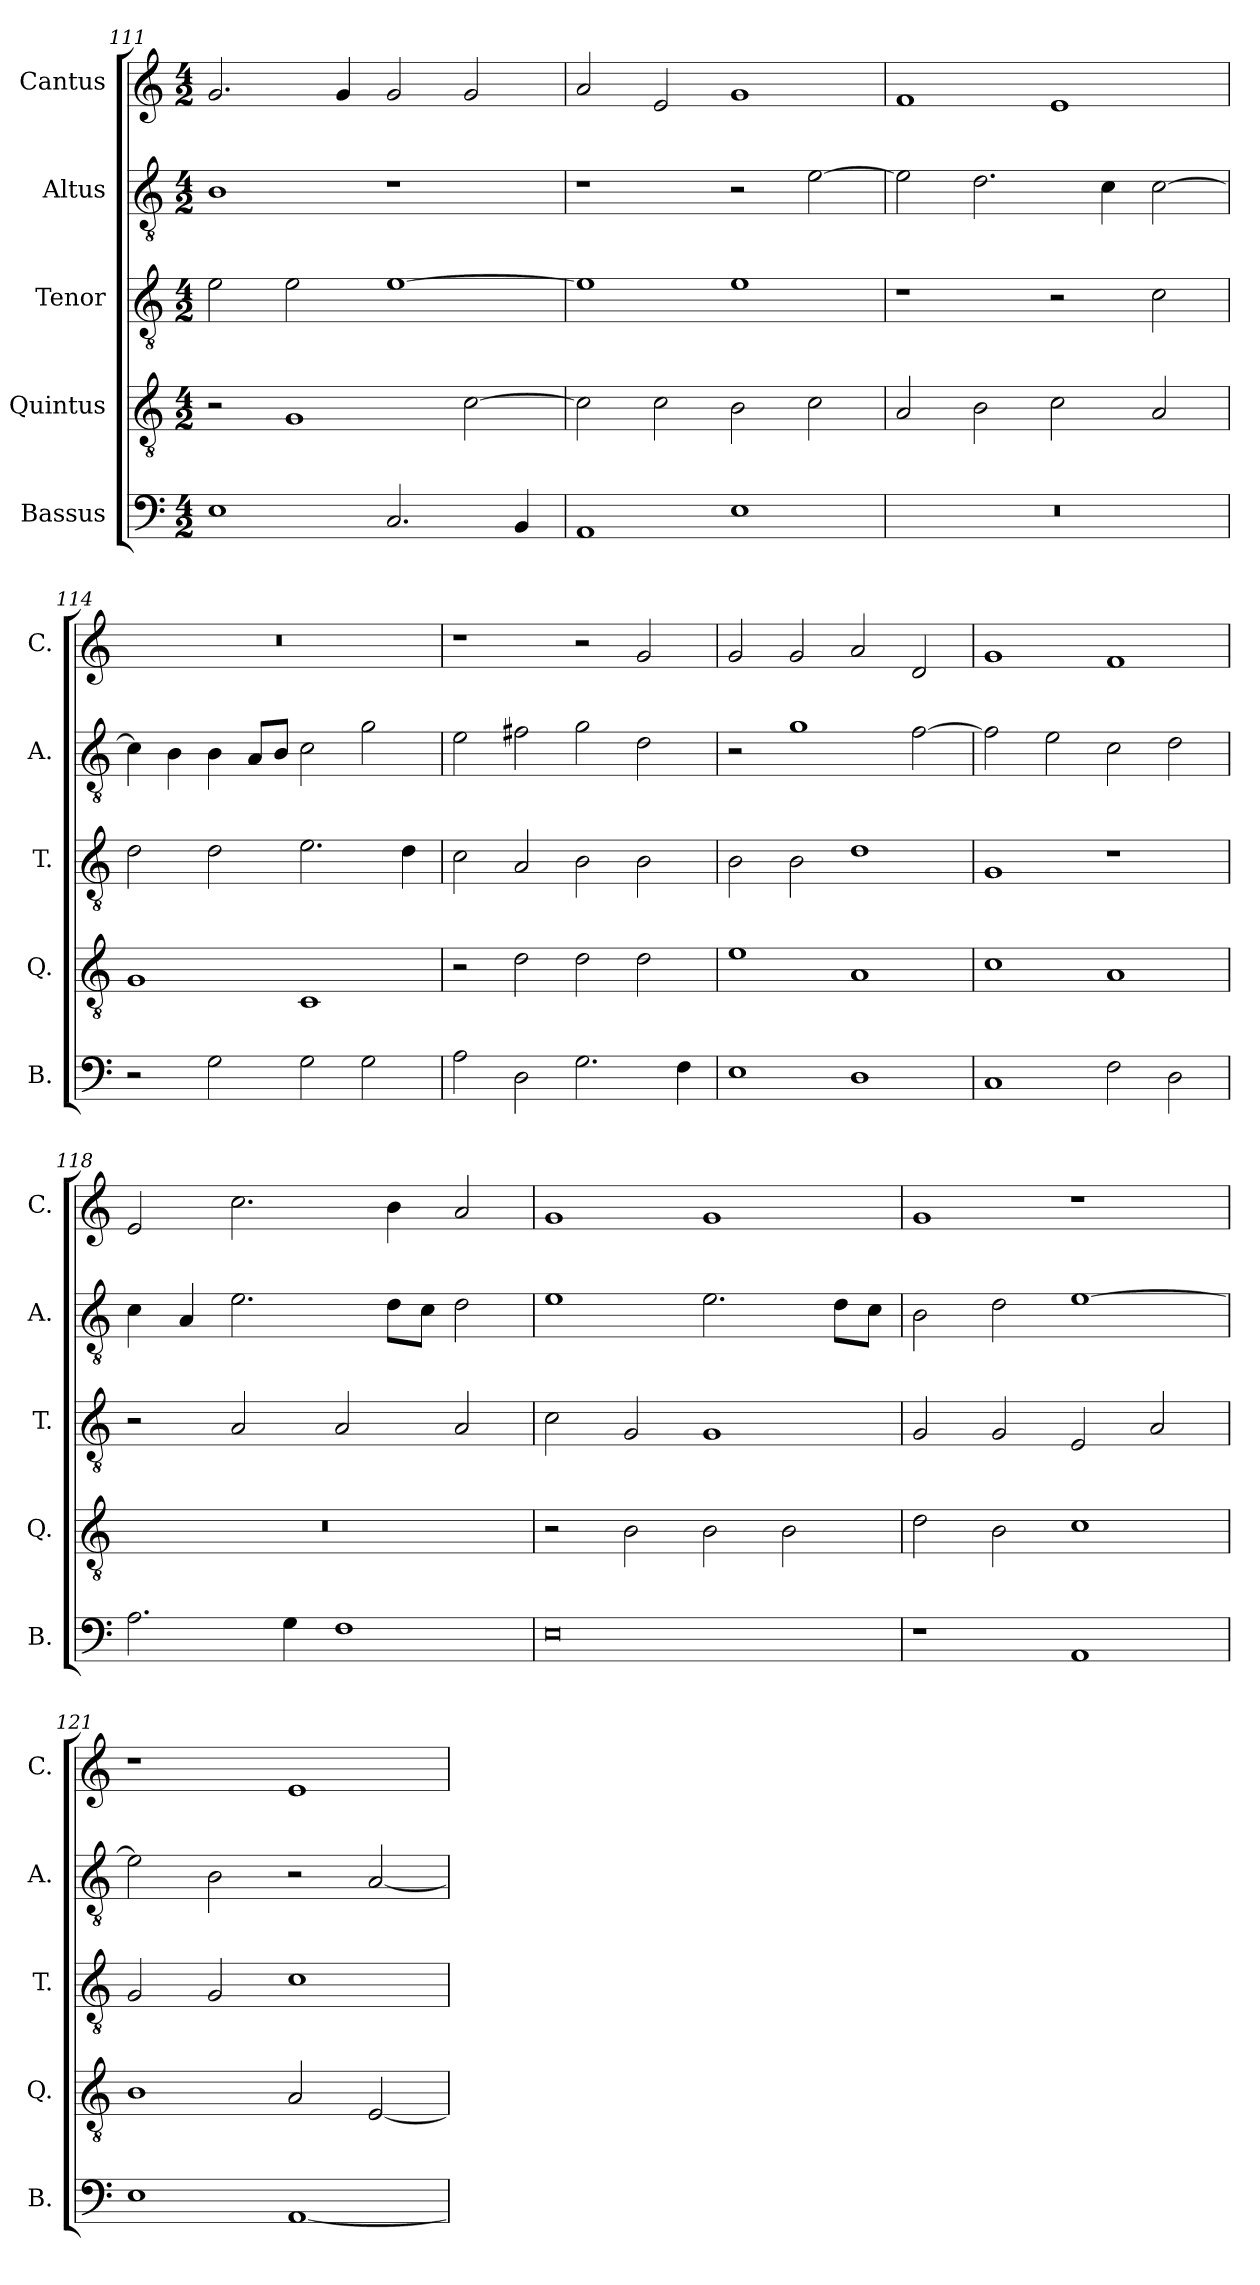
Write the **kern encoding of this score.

**kern	**kern	**kern	**kern	**kern
*part5	*part4	*part3	*part2	*part1
*staff5	*staff4	*staff3	*staff2	*staff1
*I"Bassus	*I"Quintus	*I"Tenor	*I"Altus	*I"Cantus
*I'B.	*I'Q.	*I'T.	*I'A.	*I'C.
*clefF4	*clefGv2	*clefGv2	*clefGv2	*clefG2
*k[]	*k[]	*k[]	*k[]	*k[]
*M4/2	*M4/2	*M4/2	*M4/2	*M4/2
=111	=111	=111	=111	=111
1E	2r	2e\	1B	2.g/
.	1G	2e\	.	.
.	.	.	.	4g/
2.C/	.	[1e	1r	2g/
.	[2c\	.	.	2g/
4BB/	.	.	.	.
=112	=112	=112	=112	=112
1AA	2c\]	1e]	1r	2a/
.	2c\	.	.	2e/
1E	2B\	1e	2r	1g
.	2c\	.	[2e\	.
=113	=113	=113	=113	=113
0r	2A/	1r	2e\]	1f
.	2B\	.	2.d\	.
.	2c\	2r	.	1e
.	.	.	4c\	.
.	2A/	2c\	[2c\	.
=114	=114	=114	=114	=114
2r	1G	2d\	4c\]	0r
.	.	.	4B\	.
2G\	.	2d\	4B\	.
.	.	.	8A/L	.
.	.	.	8B/J	.
2G\	1C	2.e\	2c\	.
2G\	.	.	2g\	.
.	.	4d\	.	.
=115	=115	=115	=115	=115
2A\	2r	2c\	2e\	1r
2D\	2d\	2A/	2f#X\	.
2.G\	2d\	2B\	2g\	2r
.	2d\	2B\	2d\	2g/
4F\	.	.	.	.
=116	=116	=116	=116	=116
1E	1e	2B\	2r	2g/
.	.	2B\	1g	2g/
1D	1A	1d	.	2a/
.	.	.	[2f\	2d/
=117	=117	=117	=117	=117
1C	1c	1G	2f\]	1g
.	.	.	2e\	.
2F\	1A	1r	2c\	1f
2D\	.	.	2d\	.
=118	=118	=118	=118	=118
2.A\	0r	2r	4c\	2e/
.	.	.	4A/	.
.	.	2A/	2.e\	2.cc\
4G\	.	.	.	.
1F	.	2A/	.	.
.	.	.	8d\L	4b\
.	.	.	8c\J	.
.	.	2A/	2d\	2a/
=119	=119	=119	=119	=119
0E	2r	2c\	1e	1g
.	2B\	2G/	.	.
.	2B\	1G	2.e\	1g
.	2B\	.	.	.
.	.	.	8d\L	.
.	.	.	8c\J	.
=120	=120	=120	=120	=120
1r	2d\	2G/	2B\	1g
.	2B\	2G/	2d\	.
1AA	1c	2E/	[1e	1r
.	.	2A/	.	.
=121	=121	=121	=121	=121
1E	1B	2G/	2e\]	1r
.	.	2G/	2B\	.
[1AA	2A/	1c	2r	1e
.	[2E/	.	[2A/	.
=	=	=	=	=
*-	*-	*-	*-	*-
